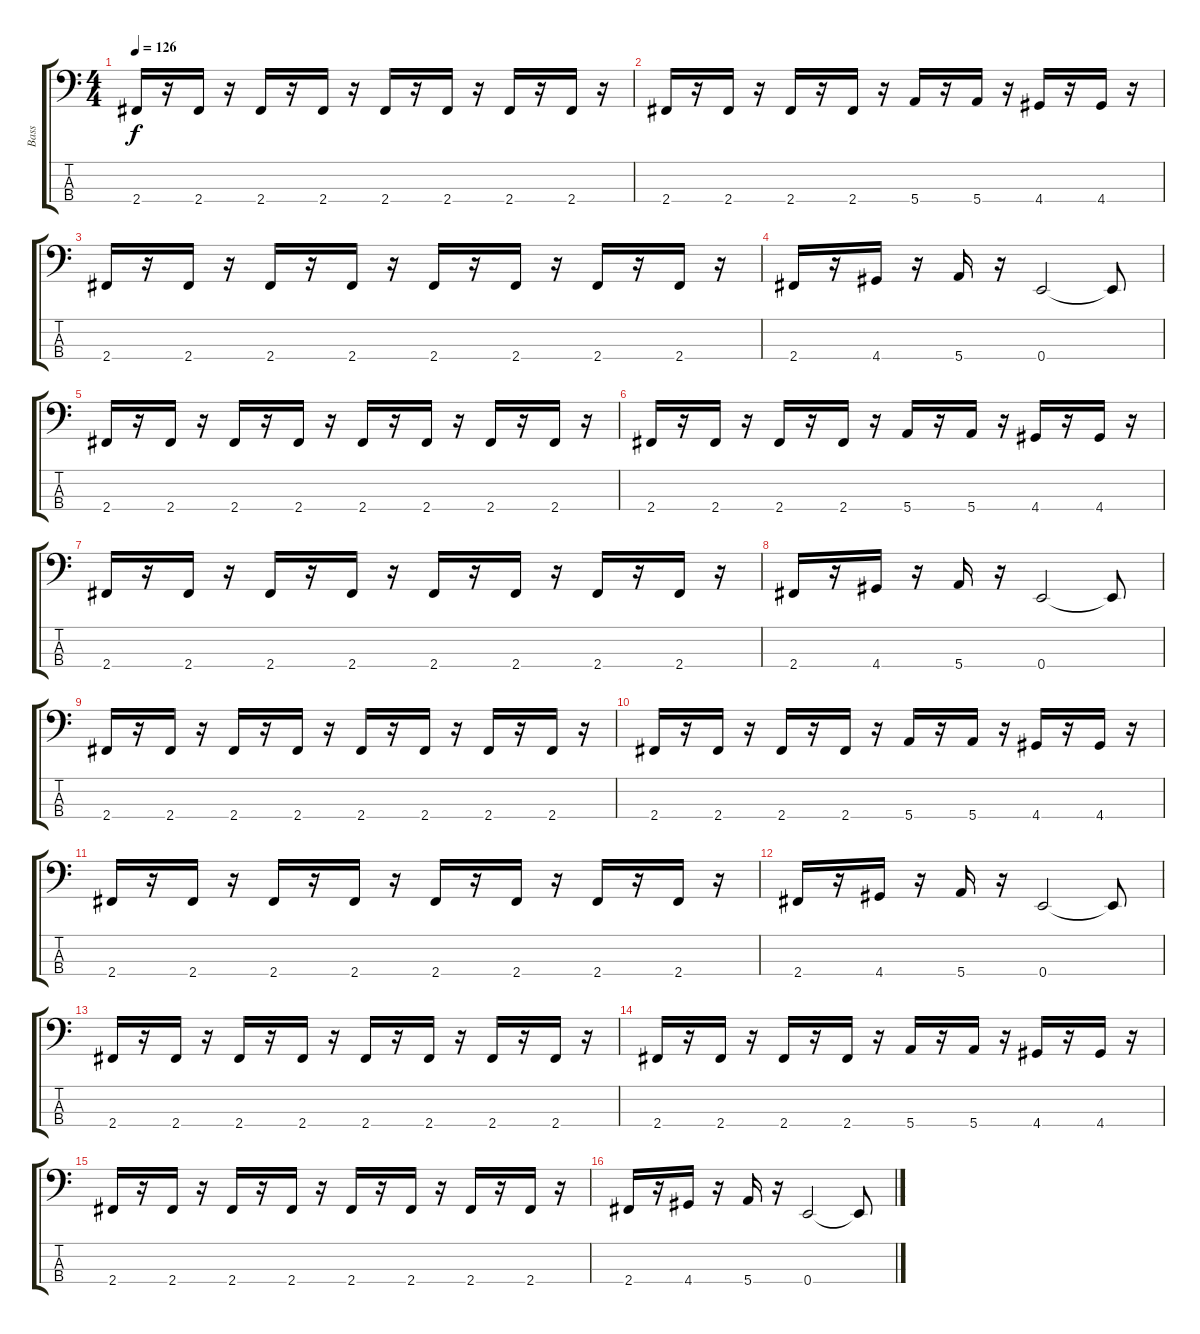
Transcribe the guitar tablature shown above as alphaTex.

\track ("Bass" "Bass") {instrument electricbassfinger}
\staff {score tabs}
\tuning (G2 D2 A1 E1) {hide}
\ts (4 4)
\tempo 126
\clef f4
\ks c
2.4.16{dy f} r.16 2.4.16 r.16 2.4.16 r.16 2.4.16 r.16 2.4.16 r.16 2.4.16 r.16 2.4.16 r.16 2.4.16 r.16 |
2.4.16 r.16 2.4.16 r.16 2.4.16 r.16 2.4.16 r.16 5.4.16 r.16 5.4.16 r.16 4.4.16 r.16 4.4.16 r.16 |
2.4.16 r.16 2.4.16 r.16 2.4.16 r.16 2.4.16 r.16 2.4.16 r.16 2.4.16 r.16 2.4.16 r.16 2.4.16 r.16 |
2.4.16 r.16 4.4.16 r.16 5.4.16 r.16 0.4.2 0.4{t}.8 |
2.4.16 r.16 2.4.16 r.16 2.4.16 r.16 2.4.16 r.16 2.4.16 r.16 2.4.16 r.16 2.4.16 r.16 2.4.16 r.16 |
2.4.16 r.16 2.4.16 r.16 2.4.16 r.16 2.4.16 r.16 5.4.16 r.16 5.4.16 r.16 4.4.16 r.16 4.4.16 r.16 |
2.4.16 r.16 2.4.16 r.16 2.4.16 r.16 2.4.16 r.16 2.4.16 r.16 2.4.16 r.16 2.4.16 r.16 2.4.16 r.16 |
2.4.16 r.16 4.4.16 r.16 5.4.16 r.16 0.4.2 0.4{t}.8 |
2.4.16 r.16 2.4.16 r.16 2.4.16 r.16 2.4.16 r.16 2.4.16 r.16 2.4.16 r.16 2.4.16 r.16 2.4.16 r.16 |
2.4.16 r.16 2.4.16 r.16 2.4.16 r.16 2.4.16 r.16 5.4.16 r.16 5.4.16 r.16 4.4.16 r.16 4.4.16 r.16 |
2.4.16 r.16 2.4.16 r.16 2.4.16 r.16 2.4.16 r.16 2.4.16 r.16 2.4.16 r.16 2.4.16 r.16 2.4.16 r.16 |
2.4.16 r.16 4.4.16 r.16 5.4.16 r.16 0.4.2 0.4{t}.8 |
2.4.16 r.16 2.4.16 r.16 2.4.16 r.16 2.4.16 r.16 2.4.16 r.16 2.4.16 r.16 2.4.16 r.16 2.4.16 r.16 |
2.4.16 r.16 2.4.16 r.16 2.4.16 r.16 2.4.16 r.16 5.4.16 r.16 5.4.16 r.16 4.4.16 r.16 4.4.16 r.16 |
2.4.16 r.16 2.4.16 r.16 2.4.16 r.16 2.4.16 r.16 2.4.16 r.16 2.4.16 r.16 2.4.16 r.16 2.4.16 r.16 |
2.4.16 r.16 4.4.16 r.16 5.4.16 r.16 0.4.2 0.4{t}.8
